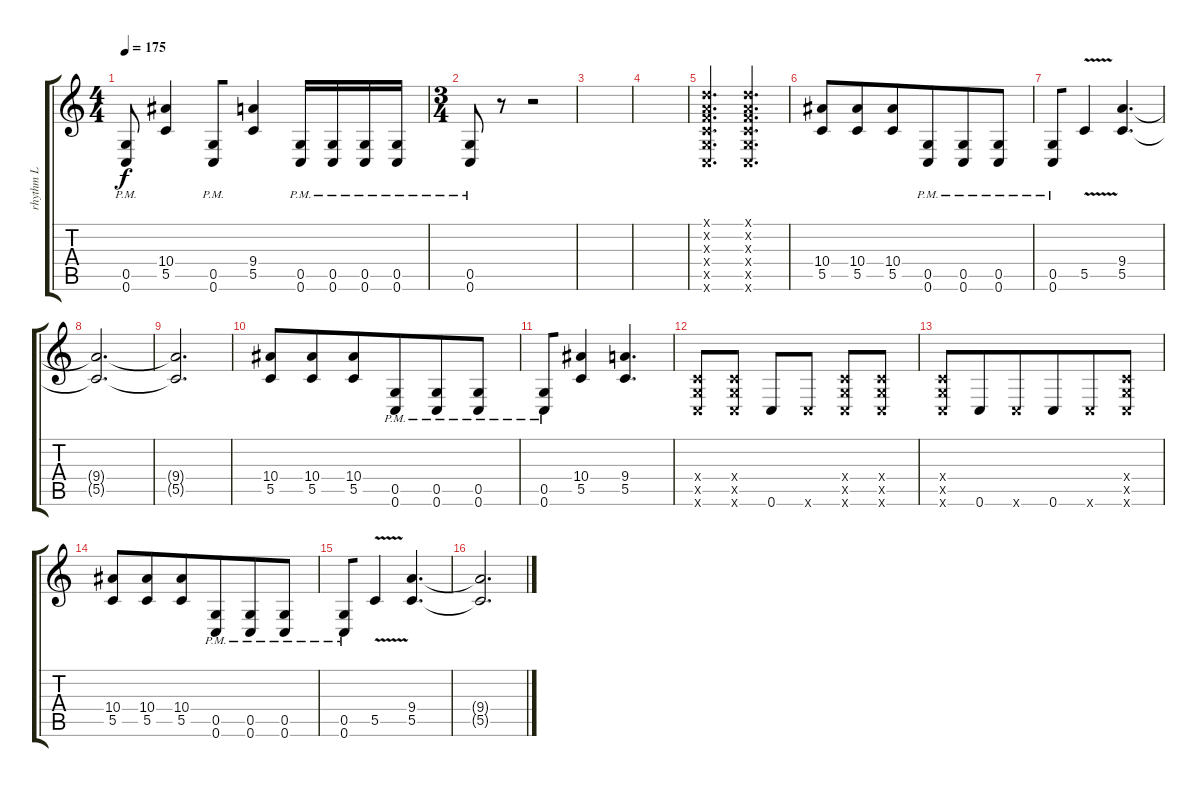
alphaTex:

\track ("rhythm L" "rhythm L") {instrument overdrivenguitar bank 255}
\staff {score tabs}
\tuning (D4 A3 F3 C3 G2 C2) {hide}
\ts (4 4)
\tempo 175
\clef g2
\ks c
(0.5{pm} 0.6{pm}).8{dy f} (10.4 5.5).4 (0.5{pm} 0.6{pm}).8{beam merge} (9.4 5.5).4{beam merge} (0.5{pm} 0.6{pm}).16 (0.5{pm} 0.6{pm}).16{beam merge} (0.5{pm} 0.6{pm}).16 (0.5{pm} 0.6{pm}).16 |
\ts (3 4)
(0.5{pm} 0.6{pm}).8{beam merge} r.8 r.2 |
|
|
(0.1{x} 0.2{x} 0.3{x} 0.4{x} 0.5{x} 0.6{x}).4{d} (0.1{x} 0.2{x} 0.3{x} 0.4{x} 0.5{x} 0.6{x}).4{d} |
(10.4 5.5).8 (10.4 5.5).8{beam merge} (10.4 5.5).8{beam merge} (0.5{pm} 0.6{pm}).8{beam merge} (0.5{pm} 0.6{pm}).8{beam merge} (0.5{pm} 0.6{pm}).8 |
(0.5{pm} 0.6{pm}).8{beam merge} 5.5{v}.4{beam merge} (9.4 5.5).4{d} |
(9.4{t} 5.5{t}).2{d} |
(9.4{t} 5.5{t}).2{d} |
(10.4 5.5).8 (10.4 5.5).8{beam merge} (10.4 5.5).8{beam merge} (0.5{pm} 0.6{pm}).8{beam merge} (0.5{pm} 0.6{pm}).8{beam merge} (0.5{pm} 0.6{pm}).8 |
(0.5{pm} 0.6{pm}).8{beam merge} (10.4 5.5).4{beam merge} (9.4 5.5).4{d} |
(0.4{x} 0.5{x} 0.6{x}).8 (0.4{x} 0.5{x} 0.6{x}).8 0.6.8{beam merge} 0.6{x}.8 (0.4{x} 0.5{x} 0.6{x}).8 (0.4{x} 0.5{x} 0.6{x}).8 |
(0.4{x} 0.5{x} 0.6{x}).8{beam merge} 0.6.8{beam merge} 0.6{x}.8{beam merge} 0.6.8{beam merge} 0.6{x}.8{beam merge} (0.4{x} 0.5{x} 0.6{x}).8 |
(10.4 5.5).8 (10.4 5.5).8{beam merge} (10.4 5.5).8{beam merge} (0.5{pm} 0.6{pm}).8{beam merge} (0.5{pm} 0.6{pm}).8{beam merge} (0.5{pm} 0.6{pm}).8 |
(0.5{pm} 0.6{pm}).8{beam merge} 5.5{v}.4{beam merge} (9.4 5.5).4{d} |
(9.4{t} 5.5{t}).2{d}
